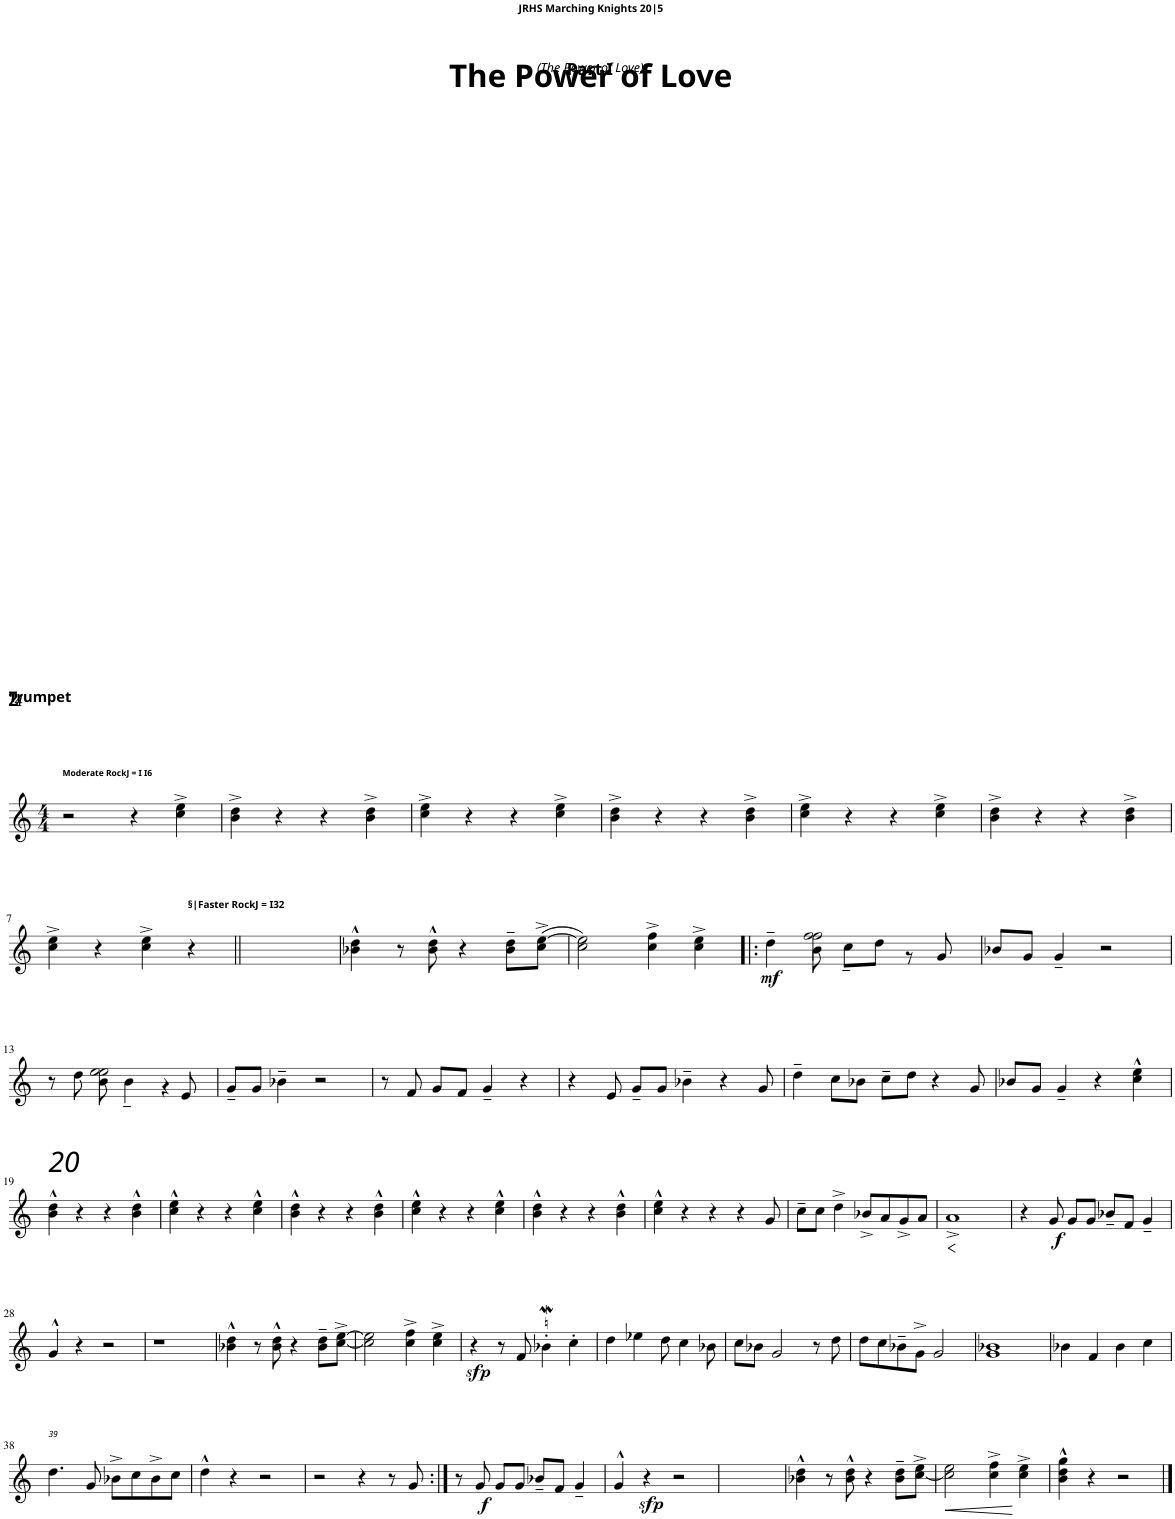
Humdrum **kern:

**kern	**dynam
*part1	*part1
*staff1	*staff1
*clefG2	*
*k[]	*
*M4/4	*
=1	=1
!LO:TX:a:B:t=Moderate RockJ = I I6	!
2r	.
4r	.
4cc\^ 4ee\^	.
=2	=2
4b\^ 4dd\^	.
4r	.
4r	.
4b\^ 4dd\^	.
=3	=3
4cc\^ 4ee\^	.
4r	.
4r	.
4cc\^ 4ee\^	.
=4	=4
4b\^ 4dd\^	.
4r	.
4r	.
4b\^ 4dd\^	.
=5	=5
4cc\^ 4ee\^	.
4r	.
4r	.
4cc\^ 4ee\^	.
=6	=6
4b\^ 4dd\^	.
4r	.
4r	.
4b\^ 4dd\^	.
!!LO:LB:g=z
=7	=7
4cc\^ 4ee\^	.
4r	.
4cc\^ 4ee\^	.
!LO:TX:a:B:t=§|Faster RockJ = I32	!
4r	.
=8||	=8||
1ryy	.
=9	=9
4b-X\^^ 4dd\^^	.
8r	.
8b-\^^ 8dd\^^	.
4r	.
8b-\~ 8dd\~L	.
(8cc\^ [8ee\^J	.
=10	=10
2cc\ 2ee\])	.
4cc\^ 4ff\^	.
4cc\^ 4ee\^	.
=11!|:	=11!|:
*^	*
!	!	!LO:DY:b
4dd~\	4ryy	mf
2ff\ 2ff\	8b\	.
.	8cc~\L	.
.	8dd\J	.
.	8r	.
8g/	4ryy	.
8ryy	.	.
*v	*v	*
=12	=12
8b-X/L	.
8g/J	.
4g~/	.
2r	.
!!LO:LB:g=z
=13	=13
*^	*
8r	4ryy	.
8dd\	.	.
2ee\ 2ee\	8b\	.
.	4b~\	.
.	4r	.
8e/	.	.
8ryy	8ryy	.
*v	*v	*
=14	=14
8g~/L	.
8g/J	.
4b-X~\	.
2r	.
=15	=15
8r	.
8f/	.
8g/L	.
8f/J	.
4g~/	.
4r	.
=16	=16
4r	.
8e/	.
8g~/L	.
8g/J	.
4b-X~\	.
8r	.
8ryy	.
8g/	.
=17	=17
4dd~\	.
8r	.
8cc\L	.
8b-X\J	.
8cc~\L	.
8dd\J	.
4r	.
8g/	.
=18	=18
8b-X/L	.
8g/J	.
4g~/	.
4r	.
4cc\^^ 4ee\^^	.
!!LO:LB:g=z
=19	=19
!LO:TX:a:i:t=20	!
4b\^^ 4dd\^^	.
4r	.
4r	.
4b\^^ 4dd\^^	.
=20	=20
4cc\^^ 4ee\^^	.
4r	.
4r	.
4cc\^^ 4ee\^^	.
=21	=21
4b\^^ 4dd\^^	.
4r	.
4r	.
4b\^^ 4dd\^^	.
=22	=22
4cc\^^ 4ee\^^	.
4r	.
4r	.
4cc\^^ 4ee\^^	.
=23	=23
4b\^^ 4dd\^^	.
4r	.
4r	.
4b\^^ 4dd\^^	.
=24	=24
4cc\^^ 4ee\^^	.
4r	.
4r	.
4r	.
8g/	.
=25	=25
8cc~\L	.
8cc\J	.
4dd^\	.
8b-X^/L	.
8a/	.
8g^/	.
8a/J	.
=26	=26
!	!LO:HP:b
1a^	<
=27	=27
4r	.
!	!LO:DY:b
8g/	f
8g/L	.
8g/J	.
8b-X~/L	.
8f/J	.
[8g/	.
!!LO:LB:g=z
=28	=28
4g^^/	.
8g~/]	.
4r	.
2r	.
=29	=29
1r	.
=30	=30
4b-X\^^ 4dd\^^	.
8r	.
8b-\^^ 8dd\^^	.
4r	.
8b-\~ 8dd\~L	.
[8cc\^ [8ee\^J	.
=31	=31
2cc\] 2ee\]	.
4cc\^ 4ff\^	.
4cc\^ 4ee\^	.
=32	=32
!	!LO:DY:b
4r	sfp
8r	.
8f/	.
4b-Xw'\	.
4cc'\	.
=33	=33
4dd\	.
4ee-X\	.
8dd\	.
4cc\	.
8b-X\	.
=34	=34
8cc\L	.
8b-X\J	.
2g/	.
8r	.
8dd\	.
=35	=35
8dd\L	.
8cc\	.
8b-X~\	.
8g^\J	.
2g/	.
=36	=36
1g 1b-X	.
=37	=37
4b-X\	.
4f/	.
4b-\	.
4cc\	.
!!LO:LB:g=z
=38	=38
!LO:TX:a:i:t=39	!
4.dd\	.
8g/	.
8b-X^\L	.
8cc\	.
8b-^\	.
8cc\J	.
=39	=39
4dd^^\	.
4r	.
2r	.
=40	=40
2r	.
4r	.
8r	.
8g/	.
=41:|!	=41:|!
8r	.
!	!LO:DY:b
8g/	f
8g/L	.
8g/J	.
8b-X~/L	.
8f/J	.
4g~/	.
=42	=42
4g^^/	.
!	!LO:DY:b
4r	sfp
2r	.
=43	=43
1ryy	.
=44	=44
4b-X\^^ 4dd\^^	.
8r	.
8b-\^^ 8dd\^^	.
4r	.
8b-\~ 8dd\~L	.
[8cc\^ 8ee\^J	.
=45	=45
2cc\] 2ee\	.
4cc\^ 4ff\^	.
4cc\^ 4ee\^	[
=46	=46
4b\^^ 4dd\^^ 4gg\^^	.
4r	.
2r	.
==	==
*-	*-
